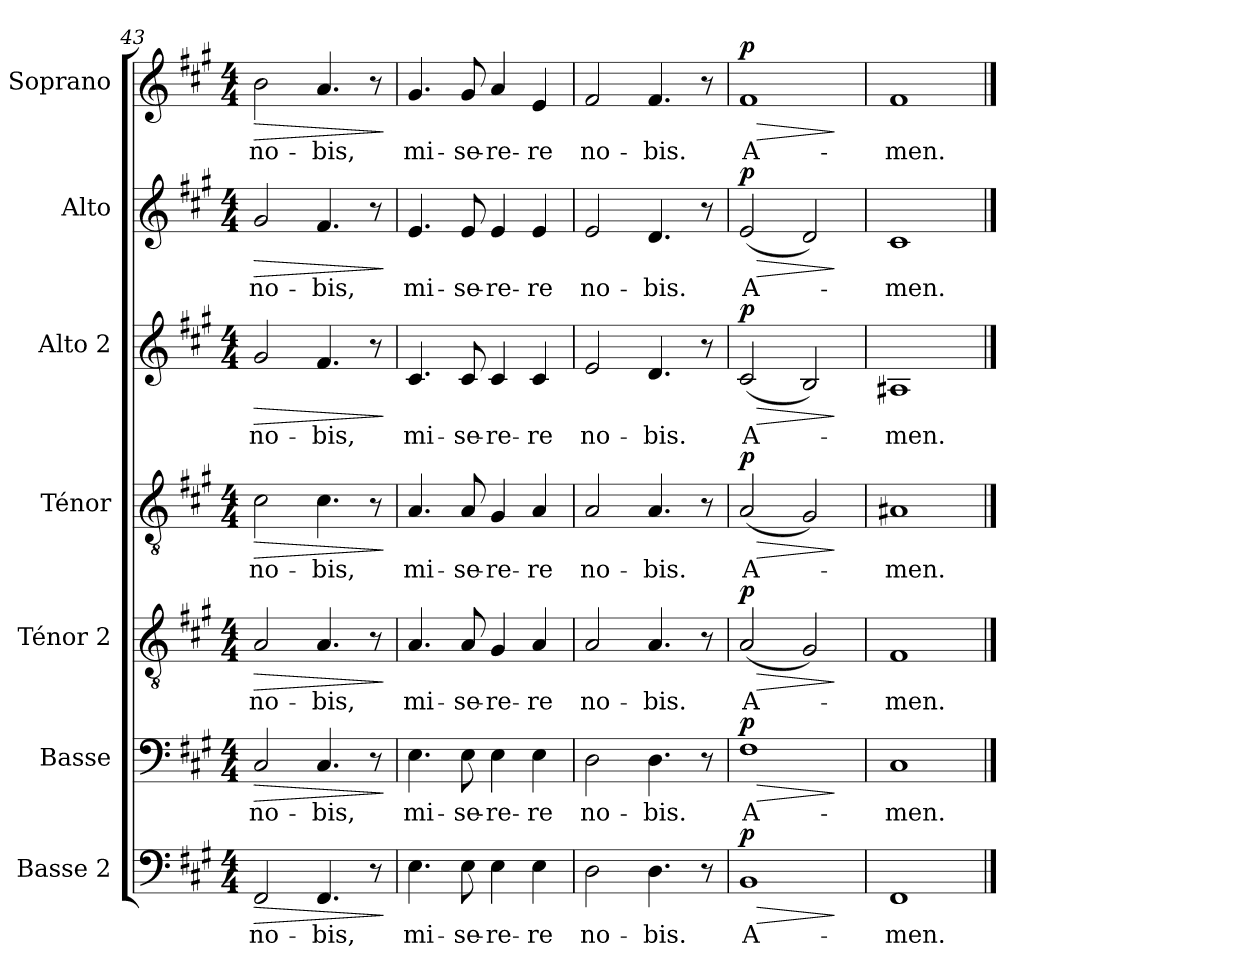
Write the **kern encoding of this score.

**kern	**text	**dynam	**kern	**text	**dynam	**kern	**text	**dynam	**kern	**text	**dynam	**kern	**text	**dynam	**kern	**text	**dynam	**kern	**text	**dynam
*part7	*part7	*part7	*part6	*part6	*part6	*part5	*part5	*part5	*part4	*part4	*part4	*part3	*part3	*part3	*part2	*part2	*part2	*part1	*part1	*part1
*staff7	*staff7	*staff7	*staff6	*staff6	*staff6	*staff5	*staff5	*staff5	*staff4	*staff4	*staff4	*staff3	*staff3	*staff3	*staff2	*staff2	*staff2	*staff1	*staff1	*staff1
*I"Basse 2	*	*	*I"Basse	*	*	*I"Ténor 2	*	*	*I"Ténor	*	*	*I"Alto 2	*	*	*I"Alto	*	*	*I"Soprano	*	*
*I'B2	*	*	*I'B.	*	*	*I'T2	*	*	*I'T.	*	*	*I'A2	*	*	*I'A.	*	*	*I'S.	*	*
*clefF4	*	*	*clefF4	*	*	*clefGv2	*	*	*clefGv2	*	*	*clefG2	*	*	*clefG2	*	*	*clefG2	*	*
*k[f#c#g#]	*	*	*k[f#c#g#]	*	*	*k[f#c#g#]	*	*	*k[f#c#g#]	*	*	*k[f#c#g#]	*	*	*k[f#c#g#]	*	*	*k[f#c#g#]	*	*
*M4/4	*	*	*M4/4	*	*	*M4/4	*	*	*M4/4	*	*	*M4/4	*	*	*M4/4	*	*	*M4/4	*	*
=43	=43	=43	=43	=43	=43	=43	=43	=43	=43	=43	=43	=43	=43	=43	=43	=43	=43	=43	=43	=43
!	!LO:LY:b	!LO:HP:b	!	!LO:LY:b	!LO:HP:b	!	!LO:LY:b	!LO:HP:b	!	!LO:LY:b	!LO:HP:b	!	!LO:LY:b	!LO:HP:b	!	!LO:LY:b	!LO:HP:b	!	!LO:LY:b	!LO:HP:b
2FF#/	no-	>	2C#/	no-	>	2A/	no-	>	2c#\	no-	>	2g#/	no-	>	2g#/	no-	>	2b\	no-	>
!	!LO:LY:b	!	!	!LO:LY:b	!	!	!LO:LY:b	!	!	!LO:LY:b	!	!	!LO:LY:b	!	!	!LO:LY:b	!	!	!LO:LY:b	!
4.FF#/	-bis,	.	4.C#/	-bis,	.	4.A/	-bis,	.	4.c#\	-bis,	.	4.f#/	-bis,	.	4.f#/	-bis,	.	4.a/	-bis,	.
8r	.	.	8r	.	.	8r	.	.	8r	.	.	8r	.	.	8r	.	.	8r	.	.
.	.	]	.	.	]	.	.	]	.	.	]	.	.	]	.	.	]	.	.	]
=44	=44	=44	=44	=44	=44	=44	=44	=44	=44	=44	=44	=44	=44	=44	=44	=44	=44	=44	=44	=44
!	!LO:LY:b	!	!	!LO:LY:b	!	!	!LO:LY:b	!	!	!LO:LY:b	!	!	!LO:LY:b	!	!	!LO:LY:b	!	!	!LO:LY:b	!
4.E\	mi-	.	4.E\	mi-	.	4.A/	mi-	.	4.A/	mi-	.	4.c#/	mi-	.	4.e/	mi-	.	4.g#/	mi-	.
!	!LO:LY:b	!	!	!LO:LY:b	!	!	!LO:LY:b	!	!	!LO:LY:b	!	!	!LO:LY:b	!	!	!LO:LY:b	!	!	!LO:LY:b	!
8E\	-se-	.	8E\	-se-	.	8A/	-se-	.	8A/	-se-	.	8c#/	-se-	.	8e/	-se-	.	8g#/	-se-	.
!	!LO:LY:b	!	!	!LO:LY:b	!	!	!LO:LY:b	!	!	!LO:LY:b	!	!	!LO:LY:b	!	!	!LO:LY:b	!	!	!LO:LY:b	!
4E\	-re-	.	4E\	-re-	.	4G#/	-re-	.	4G#/	-re-	.	4c#/	-re-	.	4e/	-re-	.	4a/	-re-	.
!	!LO:LY:b	!	!	!LO:LY:b	!	!	!LO:LY:b	!	!	!LO:LY:b	!	!	!LO:LY:b	!	!	!LO:LY:b	!	!	!LO:LY:b	!
4E\	-re	.	4E\	-re	.	4A/	-re	.	4A/	-re	.	4c#/	-re	.	4e/	-re	.	4e/	-re	.
=45	=45	=45	=45	=45	=45	=45	=45	=45	=45	=45	=45	=45	=45	=45	=45	=45	=45	=45	=45	=45
!	!LO:LY:b	!	!	!LO:LY:b	!	!	!LO:LY:b	!	!	!LO:LY:b	!	!	!LO:LY:b	!	!	!LO:LY:b	!	!	!LO:LY:b	!
2D\	no-	.	2D\	no-	.	2A/	no-	.	2A/	no-	.	2e/	no-	.	2e/	no-	.	2f#/	no-	.
!	!LO:LY:b	!	!	!LO:LY:b	!	!	!LO:LY:b	!	!	!LO:LY:b	!	!	!LO:LY:b	!	!	!LO:LY:b	!	!	!LO:LY:b	!
4.D\	-bis.	.	4.D\	-bis.	.	4.A/	-bis.	.	4.A/	-bis.	.	4.d/	-bis.	.	4.d/	-bis.	.	4.f#/	-bis.	.
8r	.	.	8r	.	.	8r	.	.	8r	.	.	8r	.	.	8r	.	.	8r	.	.
=46	=46	=46	=46	=46	=46	=46	=46	=46	=46	=46	=46	=46	=46	=46	=46	=46	=46	=46	=46	=46
!	!LO:LY:b	!LO:HP:b	!	!LO:LY:b	!LO:HP:b	!	!LO:LY:b	!LO:HP:b	!	!LO:LY:b	!LO:HP:b	!	!LO:LY:b	!LO:HP:b	!	!LO:LY:b	!LO:HP:b	!	!LO:LY:b	!LO:HP:b
!	!	!LO:DY:n=1:a	!	!	!LO:DY:n=1:a	!	!	!LO:DY:n=1:a	!	!	!LO:DY:n=1:a	!	!	!LO:DY:n=1:a	!	!	!LO:DY:n=1:a	!	!	!LO:DY:n=1:a
1BB	A-	> p	1F#	A-	> p	(<2A/	A-	> p	(<2A/	A-	> p	(<2c#/	A-	> p	(<2e/	A-	> p	1f#	A-	> p
.	.	.	.	.	.	2G#/)	.	.	2G#/)	.	.	2B/)	.	.	2d/)	.	.	.	.	.
.	.	]	.	.	]	.	.	]	.	.	]	.	.	]	.	.	]	.	.	]
=47	=47	=47	=47	=47	=47	=47	=47	=47	=47	=47	=47	=47	=47	=47	=47	=47	=47	=47	=47	=47
!	!LO:LY:b	!	!	!LO:LY:b	!	!	!LO:LY:b	!	!	!LO:LY:b	!	!	!LO:LY:b	!	!	!LO:LY:b	!	!	!LO:LY:b	!
1FF#	-men.	.	1C#	-men.	.	1F#	-men.	.	1A#X	-men.	.	1A#X	-men.	.	1c#	-men.	.	1f#	-men.	.
==	==	==	==	==	==	==	==	==	==	==	==	==	==	==	==	==	==	==	==	==
*-	*-	*-	*-	*-	*-	*-	*-	*-	*-	*-	*-	*-	*-	*-	*-	*-	*-	*-	*-	*-
